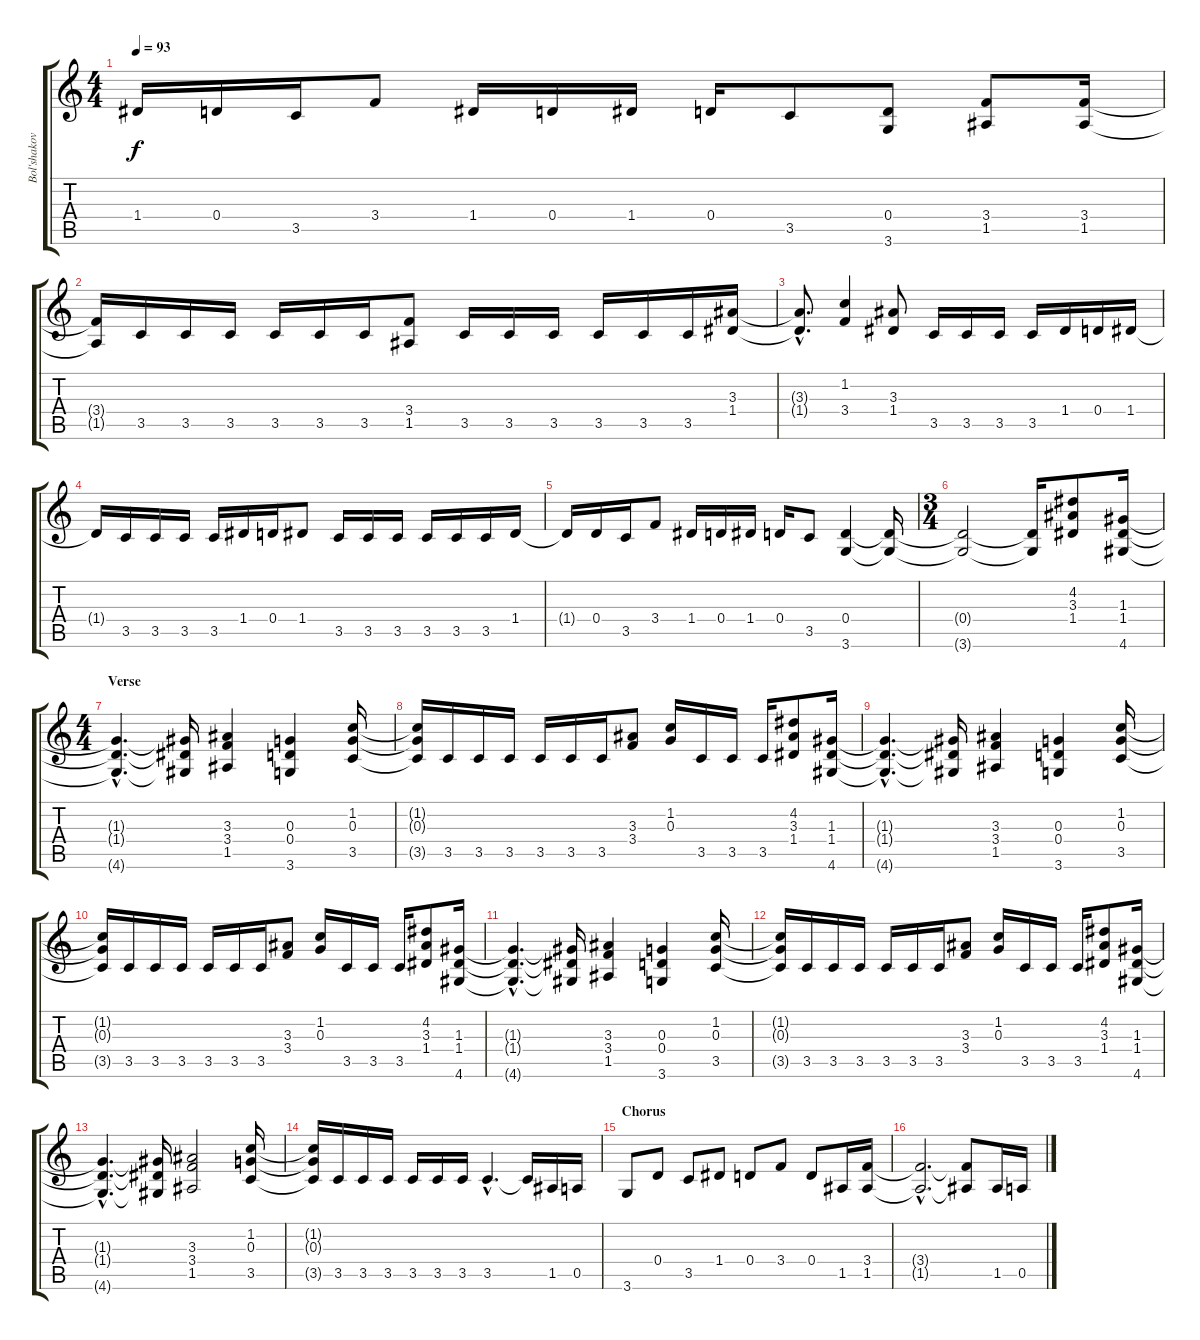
\track ("Bol'shakov" "Bol'shakov") {instrument distortionguitar}
\staff {score tabs}
\tuning (E4 B3 G3 D3 A2 E2) {hide}
\ts (4 4)
\tempo 93
\clef g2
\ks c
1.4{t}.16{dy f} 0.4.16 3.5.16 3.4.8 1.4.16 0.4.16 1.4.16 0.4.16 3.5.8 (0.4 3.6).8 (3.4 1.5).8 (3.4 1.5).16 |
(3.4{t} 1.5{t}).16 3.5.16 3.5.16 3.5.16 3.5.16 3.5.16 3.5.16 (3.4 1.5).8 3.5.16 3.5.16 3.5.16 3.5.16 3.5.16 3.5.16 (3.3 1.4).16 |
(3.3{hac t} 1.4{hac t}).8{d} (1.2 3.4).4 (3.3 1.4).8 3.5.16 3.5.16 3.5.16 3.5.16 1.4.16 0.4.16 1.4.16 |
1.4{t}.16 3.5.16 3.5.16 3.5.16 3.5.16 1.4.16 0.4.16 1.4.8 3.5.16 3.5.16 3.5.16 3.5.16 3.5.16 3.5.16 1.4.16 |
1.4{t}.16 0.4.16 3.5.16 3.4.8 1.4.16 0.4.16 1.4.16 0.4.16 3.5.8 (0.4 3.6).4 (0.4{t} 3.6{t}).16 |
\ts (3 4)
(0.4{t} 3.6{t}).2 (0.4{t} 3.6{t}).16 (4.2 3.3 1.4).8 (1.3 1.4 4.6).16 |
\ts (4 4)
\section ("" "Verse")
(1.3{hac t} 1.4{hac t} 4.6{hac t}).4{d} (1.3{t} 1.4{t} 4.6{t}).16 (3.3 3.4 1.5).4 (0.3 0.4 3.6).4 (1.2 0.3 3.5).16 |
(1.2{t} 0.3{t} 3.5{t}).16 3.5.16 3.5.16 3.5.16 3.5.16 3.5.16 3.5.16 (3.3 3.4).8 (1.2 0.3).16 3.5.16 3.5.16 3.5.16 (4.2 3.3 1.4).8 (1.3 1.4 4.6).16 |
(1.3{hac t} 1.4{hac t} 4.6{hac t}).4{d} (1.3{t} 1.4{t} 4.6{t}).16 (3.3 3.4 1.5).4 (0.3 0.4 3.6).4 (1.2 0.3 3.5).16 |
(1.2{t} 0.3{t} 3.5{t}).16 3.5.16 3.5.16 3.5.16 3.5.16 3.5.16 3.5.16 (3.3 3.4).8 (1.2 0.3).16 3.5.16 3.5.16 3.5.16 (4.2 3.3 1.4).8 (1.3 1.4 4.6).16 |
(1.3{hac t} 1.4{hac t} 4.6{hac t}).4{d} (1.3{t} 1.4{t} 4.6{t}).16 (3.3 3.4 1.5).4 (0.3 0.4 3.6).4 (1.2 0.3 3.5).16 |
(1.2{t} 0.3{t} 3.5{t}).16 3.5.16 3.5.16 3.5.16 3.5.16 3.5.16 3.5.16 (3.3 3.4).8 (1.2 0.3).16 3.5.16 3.5.16 3.5.16 (4.2 3.3 1.4).8 (1.3 1.4 4.6).16 |
(1.3{hac t} 1.4{hac t} 4.6{hac t}).4{d} (1.3{t} 1.4{t} 4.6{t}).16 (3.3 3.4 1.5).2 (1.2 0.3 3.5).16 |
(1.2{t} 0.3{t} 3.5{t}).16 3.5.16 3.5.16 3.5.16 3.5.16 3.5.16 3.5.16 3.5{hac}.4{d} 3.5{t}.16 1.5.16 0.5.16 |
\section ("" "Chorus")
3.6.8 0.4.8 3.5.8 1.4.8 0.4.8 3.4.8 0.4.8 1.5.16 (3.4 1.5).16 |
(3.4{hac t} 1.5{hac t}).2{d} (3.4{t} 1.5{t}).8 1.5.16 0.5.16
